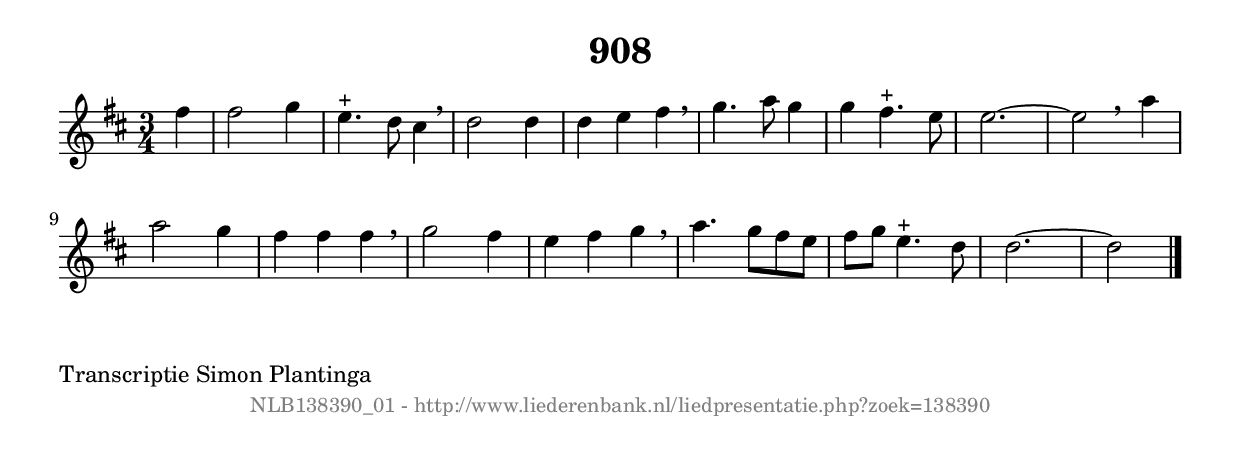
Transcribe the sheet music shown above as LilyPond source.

%
% produced by wce2krn 1.64 (7 June 2014)
%
\version"2.16"
#(append! paper-alist '(("long" . (cons (* 210 mm) (* 2000 mm)))))
#(set-default-paper-size "long")
sb = {\breathe}
mBreak = {\breathe }
bBreak = {\breathe }
x = {\once\override NoteHead #'style = #'cross }
gl=\glissando
itime={\override Staff.TimeSignature #'stencil = ##f }
ficta = {\once\set suggestAccidentals = ##t}
fine = {\once\override Score.RehearsalMark #'self-alignment-X = #1 \mark \markup {\italic{Fine}}}
dc = {\once\override Score.RehearsalMark #'self-alignment-X = #1 \mark \markup {\italic{D.C.}}}
dcf = {\once\override Score.RehearsalMark #'self-alignment-X = #1 \mark \markup {\italic{D.C. al Fine}}}
dcc = {\once\override Score.RehearsalMark #'self-alignment-X = #1 \mark \markup {\italic{D.C. al Coda}}}
ds = {\once\override Score.RehearsalMark #'self-alignment-X = #1 \mark \markup {\italic{D.S.}}}
dsf = {\once\override Score.RehearsalMark #'self-alignment-X = #1 \mark \markup {\italic{D.S. al Fine}}}
dsc = {\once\override Score.RehearsalMark #'self-alignment-X = #1 \mark \markup {\italic{D.S. al Coda}}}
pv = {\set Score.repeatCommands = #'((volta "1"))}
sv = {\set Score.repeatCommands = #'((volta "2"))}
tv = {\set Score.repeatCommands = #'((volta "3"))}
qv = {\set Score.repeatCommands = #'((volta "4"))}
xv = {\set Score.repeatCommands = #'((volta #f))}
\header{ tagline = ""
title = "908"
}
\score {{
\key d \major
\relative g'
{
\set melismaBusyProperties = #'()
\partial 32*8
\time 3/4
\tempo 4=120
\override Score.MetronomeMark #'transparent = ##t
\override Score.RehearsalMark #'break-visibility = #(vector #t #t #f)
fis'4 | fis2 g4 | e4.^"+" d8 cis4 \sb | d2 d4 | d4 e4 fis4 \sb | g4. a8 g4 | g4 fis4.^"+" e8 | e2.~ | e2 \bar ":|:" \bBreak
a4 | a2 g4 | fis4 fis4 fis4 \sb | g2 fis4 | e4 fis4 g4 \sb | a4. g8 fis8 e8 | fis8 g8 e4.^"+" d8 | d2.~ | d2 \bar "|."
 }}
 \midi { }
 \layout {
            indent = 0.0\cm
}
}
\markup { \wordwrap-string #" 
Transcriptie Simon Plantinga
"}
\markup { \vspace #0 } \markup { \with-color #grey \fill-line { \center-column { \smaller "NLB138390_01 - http://www.liederenbank.nl/liedpresentatie.php?zoek=138390" } } }
